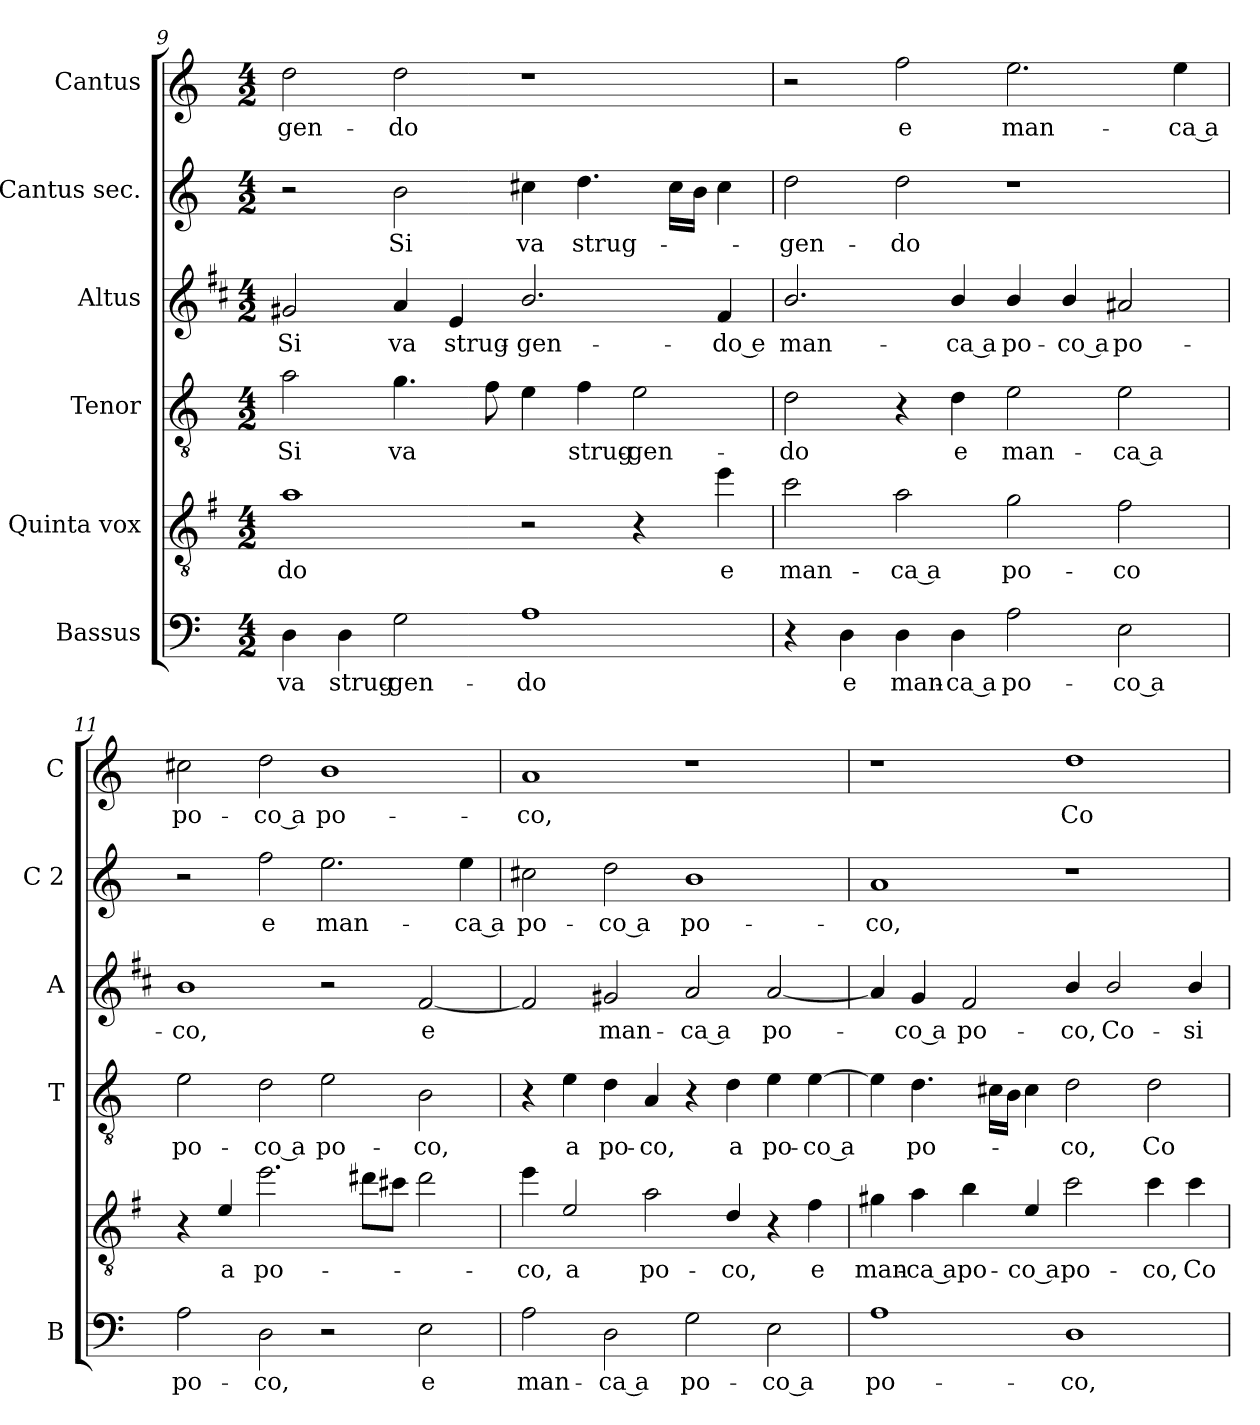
**kern	**text	**kern	**text	**kern	**text	**kern	**text	**kern	**text	**kern	**text
*part6	*part6	*part5	*part5	*part4	*part4	*part3	*part3	*part2	*part2	*part1	*part1
*staff6	*staff6	*staff5	*staff5	*staff4	*staff4	*staff3	*staff3	*staff2	*staff2	*staff1	*staff1
*I"Bassus	*	*I"Quinta vox	*	*I"Tenor	*	*I"Altus	*	*I"Cantus sec.	*	*I"Cantus	*
*I'B	*	*	*	*I'T	*	*I'A	*	*I'C 2	*	*I'C	*
!!LO:PB:g=z
*clefF4	*	*clefGv2	*	*clefGv2	*	*clefG2	*	*clefG2	*	*clefG2	*
*	*	*ITrd4c7	*	*	*	*ITrd1c2	*	*	*	*	*
*k[]	*	*k[]	*	*k[]	*	*k[]	*	*k[]	*	*k[]	*
*C:	*	*C:	*	*C:	*	*C:	*	*C:	*	*C:	*
*M4/2	*	*M4/2	*	*M4/2	*	*M4/2	*	*M4/2	*	*M4/2	*
=9	=9	=9	=9	=9	=9	=9	=9	=9	=9	=9	=9
!	!LO:LY:b	!	!LO:LY:b	!	!LO:LY:b	!	!LO:LY:b	!	!	!	!LO:LY:b
4D\	va	1d	-do	2a\	Si	2f#X/	Si	2r	.	2dd\	-gen-
!	!LO:LY:b	!	!	!	!	!	!	!	!	!	!
4D\	strug-	.	.	.	.	.	.	.	.	.	.
!	!LO:LY:b	!	!	!	!LO:LY:b	!	!LO:LY:b	!	!LO:LY:b	!	!LO:LY:b
2G\	-gen-	.	.	4.g\	va	4g/	va	2b\	Si	2dd\	-do
!	!	!	!	!	!	!	!LO:LY:b	!	!	!	!
.	.	.	.	.	.	4d/	strug-	.	.	.	.
.	.	.	.	8f\	.	.	.	.	.	.	.
!	!LO:LY:b	!	!	!	!	!	!LO:LY:b	!	!LO:LY:b	!	!
1A	-do	2r	.	4e\	.	2.a/	-gen-	4cc#X\	va	1r	.
!	!	!	!	!	!LO:LY:b	!	!	!	!LO:LY:b	!	!
.	.	.	.	4f\	strug-	.	.	4.dd\	strug-	.	.
!	!	!	!	!	!LO:LY:b	!	!	!	!	!	!
.	.	4r	.	2e\	-gen-	.	.	.	.	.	.
.	.	.	.	.	.	.	.	16cc#\LL	.	.	.
.	.	.	.	.	.	.	.	16b\JJ	.	.	.
!	!	!	!LO:LY:b	!	!	!	!LO:LY:b	!	!	!	!
.	.	4a\	e	.	.	4e/	-do e	4cc#\	.	.	.
=10	=10	=10	=10	=10	=10	=10	=10	=10	=10	=10	=10
!	!	!	!LO:LY:b	!	!LO:LY:b	!	!LO:LY:b	!	!LO:LY:b	!	!
4r	.	2f\	man-	2d\	-do	2.a/	man-	2dd\	-gen-	2r	.
!	!LO:LY:b	!	!	!	!	!	!	!	!	!	!
4D\	e	.	.	.	.	.	.	.	.	.	.
!	!LO:LY:b	!	!LO:LY:b	!	!	!	!	!	!LO:LY:b	!	!LO:LY:b
4D\	man-	2d\	-ca a	4r	.	.	.	2dd\	-do	2ff\	e
!	!LO:LY:b	!	!	!	!LO:LY:b	!	!LO:LY:b	!	!	!	!
4D\	-ca a	.	.	4d\	e	4a/	-ca a	.	.	.	.
!	!LO:LY:b	!	!LO:LY:b	!	!LO:LY:b	!	!LO:LY:b	!	!	!	!LO:LY:b
2A\	po-	2c\	po-	2e\	man-	4a/	po-	1r	.	2.ee\	man-
!	!	!	!	!	!	!	!LO:LY:b	!	!	!	!
.	.	.	.	.	.	4a/	-co a	.	.	.	.
!	!LO:LY:b	!	!LO:LY:b	!	!LO:LY:b	!	!LO:LY:b	!	!	!	!
2E\	-co a	2B\	-co	2e\	-ca a	2g#X/	po-	.	.	.	.
!	!	!	!	!	!	!	!	!	!	!	!LO:LY:b
.	.	.	.	.	.	.	.	.	.	4ee\	-ca a
=11	=11	=11	=11	=11	=11	=11	=11	=11	=11	=11	=11
!	!LO:LY:b	!	!	!	!LO:LY:b	!	!LO:LY:b	!	!	!	!LO:LY:b
2A\	po-	4r	.	2e\	po-	1a	-co,	2r	.	2cc#X\	po-
!	!	!	!LO:LY:b	!	!	!	!	!	!	!	!
.	.	4A/	a	.	.	.	.	.	.	.	.
!	!LO:LY:b	!	!LO:LY:b	!	!LO:LY:b	!	!	!	!LO:LY:b	!	!LO:LY:b
2D\	-co,	2.a\	po-	2d\	-co a	.	.	2ff\	e	2dd\	-co a
!	!	!	!	!	!LO:LY:b	!	!	!	!LO:LY:b	!	!LO:LY:b
2r	.	.	.	2e\	po-	2r	.	2.ee\	man-	1b	po-
.	.	8g#X\L	.	.	.	.	.	.	.	.	.
.	.	8f#X\J	.	.	.	.	.	.	.	.	.
!	!LO:LY:b	!	!	!	!LO:LY:b	!	!LO:LY:b	!	!	!	!
2E\	e	2g#\	.	2B\	-co,	[2e/	e	.	.	.	.
!	!	!	!	!	!	!	!	!	!LO:LY:b	!	!
.	.	.	.	.	.	.	.	4ee\	-ca a	.	.
=12	=12	=12	=12	=12	=12	=12	=12	=12	=12	=12	=12
!	!LO:LY:b	!	!LO:LY:b	!	!	!	!	!	!LO:LY:b	!	!LO:LY:b
2A\	man-	4a\	-co,	4r	.	2e/]	.	2cc#X\	po-	1a	-co,
!	!	!	!LO:LY:b	!	!LO:LY:b	!	!	!	!	!	!
.	.	2A/	a	4e\	a	.	.	.	.	.	.
!	!LO:LY:b	!	!	!	!LO:LY:b	!	!LO:LY:b	!	!LO:LY:b	!	!
2D\	-ca a	.	.	4d\	po-	2f#X/	man-	2dd\	-co a	.	.
!	!	!	!LO:LY:b	!	!LO:LY:b	!	!	!	!	!	!
.	.	2d\	po-	4A/	-co,	.	.	.	.	.	.
!	!LO:LY:b	!	!	!	!	!	!LO:LY:b	!	!LO:LY:b	!	!
2G\	po-	.	.	4r	.	2g/	-ca a	1b	po-	1r	.
!	!	!	!LO:LY:b	!	!LO:LY:b	!	!	!	!	!	!
.	.	4G/	-co,	4d\	a	.	.	.	.	.	.
!	!LO:LY:b	!	!	!	!LO:LY:b	!	!LO:LY:b	!	!	!	!
2E\	-co a	4r	.	4e\	po-	[2g/	po-	.	.	.	.
!	!	!	!LO:LY:b	!	!LO:LY:b	!	!	!	!	!	!
.	.	4B\	e	[4e\	-co a	.	.	.	.	.	.
!!LO:LB:g=z
=13	=13	=13	=13	=13	=13	=13	=13	=13	=13	=13	=13
!	!LO:LY:b	!	!LO:LY:b	!	!	!	!	!	!LO:LY:b	!	!
1A	po-	4c#X\	man-	4e\]	.	4g/]	.	1a	-co,	1r	.
!	!	!	!LO:LY:b	!	!LO:LY:b	!	!LO:LY:b	!	!	!	!
.	.	4d\	-ca a	4.d\	po-	4f/	-co a	.	.	.	.
!	!	!	!LO:LY:b	!	!	!	!LO:LY:b	!	!	!	!
.	.	4e\	po-	.	.	2e/	po-	.	.	.	.
.	.	.	.	16c#X\LL	.	.	.	.	.	.	.
.	.	.	.	16B\JJ	.	.	.	.	.	.	.
!	!	!	!LO:LY:b	!	!	!	!	!	!	!	!
.	.	4A/	-co a	4c#\	.	.	.	.	.	.	.
!	!LO:LY:b	!	!LO:LY:b	!	!LO:LY:b	!	!LO:LY:b	!	!	!	!LO:LY:b
1D	-co,	2f\	po-	2d\	-co,	4a/	-co,	1r	.	1dd	Co-
!	!	!	!	!	!	!	!LO:LY:b	!	!	!	!
.	.	.	.	.	.	2a/	Co-	.	.	.	.
!	!	!	!LO:LY:b	!	!LO:LY:b	!	!	!	!	!	!
.	.	4f\	-co,	2d\	Co-	.	.	.	.	.	.
!	!	!	!LO:LY:b	!	!	!	!LO:LY:b	!	!	!	!
.	.	4f\	Co-	.	.	4a/	-si	.	.	.	.
=	=	=	=	=	=	=	=	=	=	=	=
*-	*-	*-	*-	*-	*-	*-	*-	*-	*-	*-	*-
